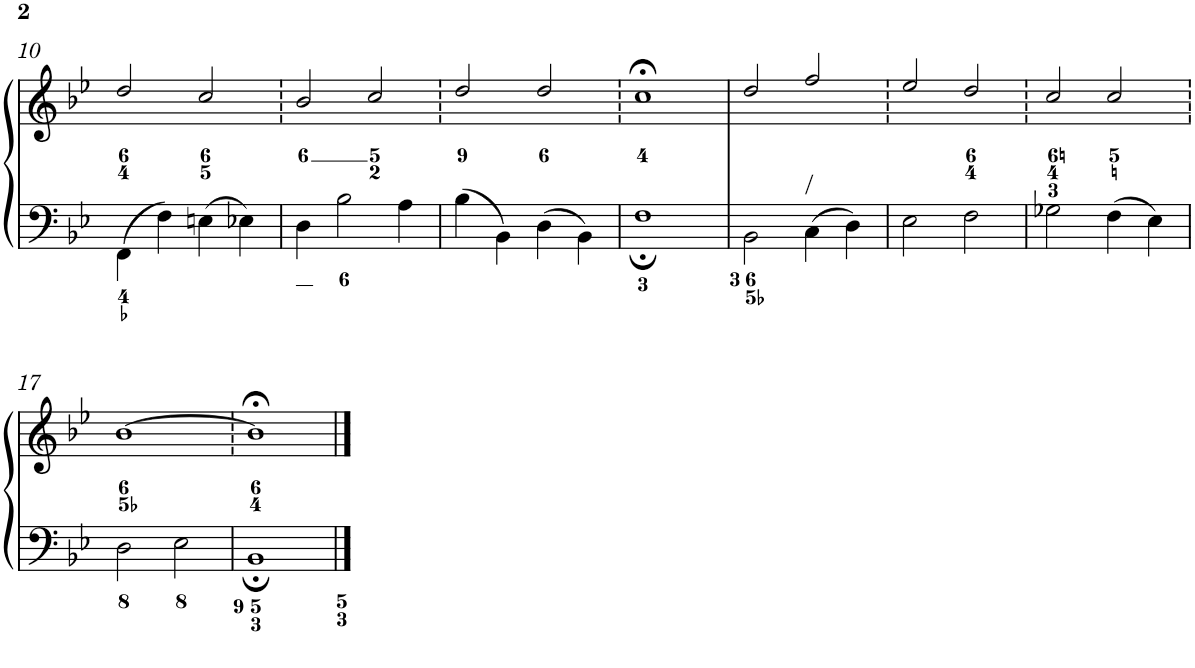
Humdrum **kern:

**kern	**kern
*part1	*part1
*staff2	*staff1
*I"Piano	*
*I'Pno.	*
!!LO:PB:g=z
*clefF4	*clefG2
*k[b-e-]	*k[b-e-]
*B-:	*B-:
*M4/4	*M4/4
*met(c)	*met(c)
=10	=10
4FF\	2dd/
4F\	.
4En\	2cc/
4E-X\	.
=11	=11
4D\	2b-/
2B-\	.
.	2cc/
4A\	.
=12	=12
4B-\	2dd/
4BB-\	.
4D\	2dd/
4BB-\	.
=13	=13
1F;	1cc;<
=14	=14
2BB-\	2dd/
!LO:TX:a:t=/	!
4C\	2ff/
4D\	.
=15	=15
2E-\	2ee-/
2F\	2dd/
=16	=16
2G-X\	2cc/
4F\	2cc/
4E-\	.
!!LO:LB:g=z
=17	=17
2D\	[>1b-
2E-\	.
=18	=18
1BB-;	1b-;<]
==	==
*-	*-
